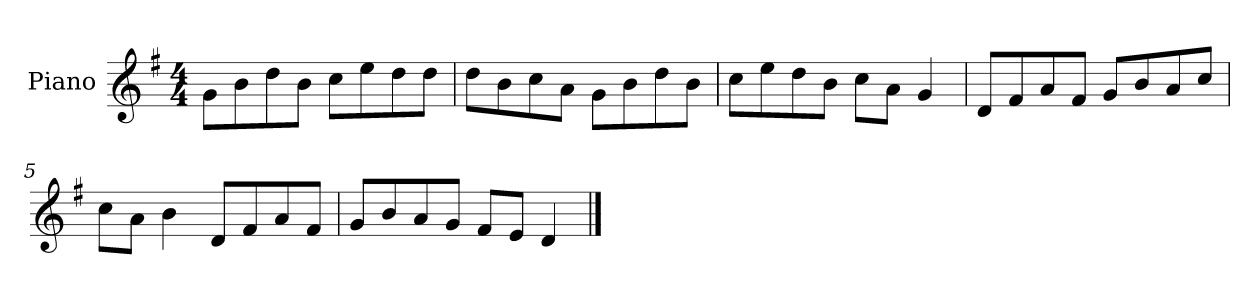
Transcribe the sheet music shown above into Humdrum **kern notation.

**kern
*part1
*staff1
*I"Piano
*I'P-no
*clefG2
*k[f#]
*M4/4
*MM90
=1
8g\L
8b\
8dd\
8b\J
8cc\L
8ee\
8dd\
8dd\J
=2
8dd\L
8b\
8cc\
8a\J
8g\L
8b\
8dd\
8b\J
=3
8cc\L
8ee\
8dd\
8b\J
8cc\L
8a\J
4g/
=4
8d/L
8f#/
8a/
8f#/J
8g/L
8b/
8a/
8cc/J
=5
8cc\L
8a\J
4b\
8d/L
8f#/
8a/
8f#/J
!!LO:LB:g=z
=6
8g/L
8b/
8a/
8g/J
8f#/L
8e/J
4d/
==
*-
